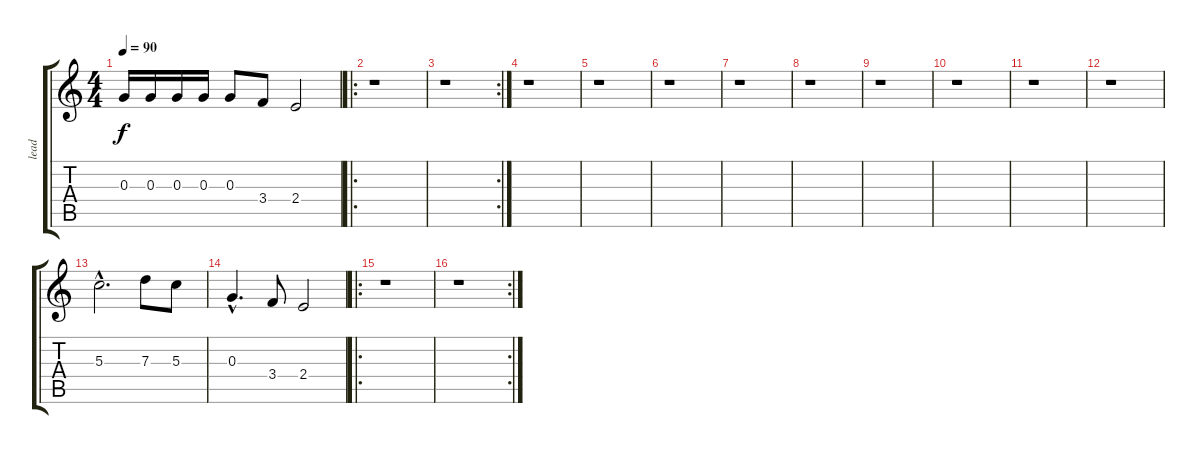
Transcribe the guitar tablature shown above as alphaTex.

\track ("lead" "lead") {instrument overdrivenguitar}
\staff {score tabs}
\tuning (E4 B3 G3 D3 A2 E2) {hide}
\ts (4 4)
\tempo 90
\clef g2
\ks c
0.3.16{dy f} 0.3.16 0.3.16 0.3.16 0.3.8 3.4.8 2.4.2 |
\ro
r.1 |
\rc 2
r.1 |
r.1 |
r.1 |
r.1 |
r.1 |
r.1 |
r.1 |
r.1 |
r.1 |
r.1 |
5.3{hac}.2{d} 7.3.8 5.3.8 |
0.3{hac}.4{d} 3.4.8 2.4.2 |
\ro
r.1 |
\rc 2
r.1
